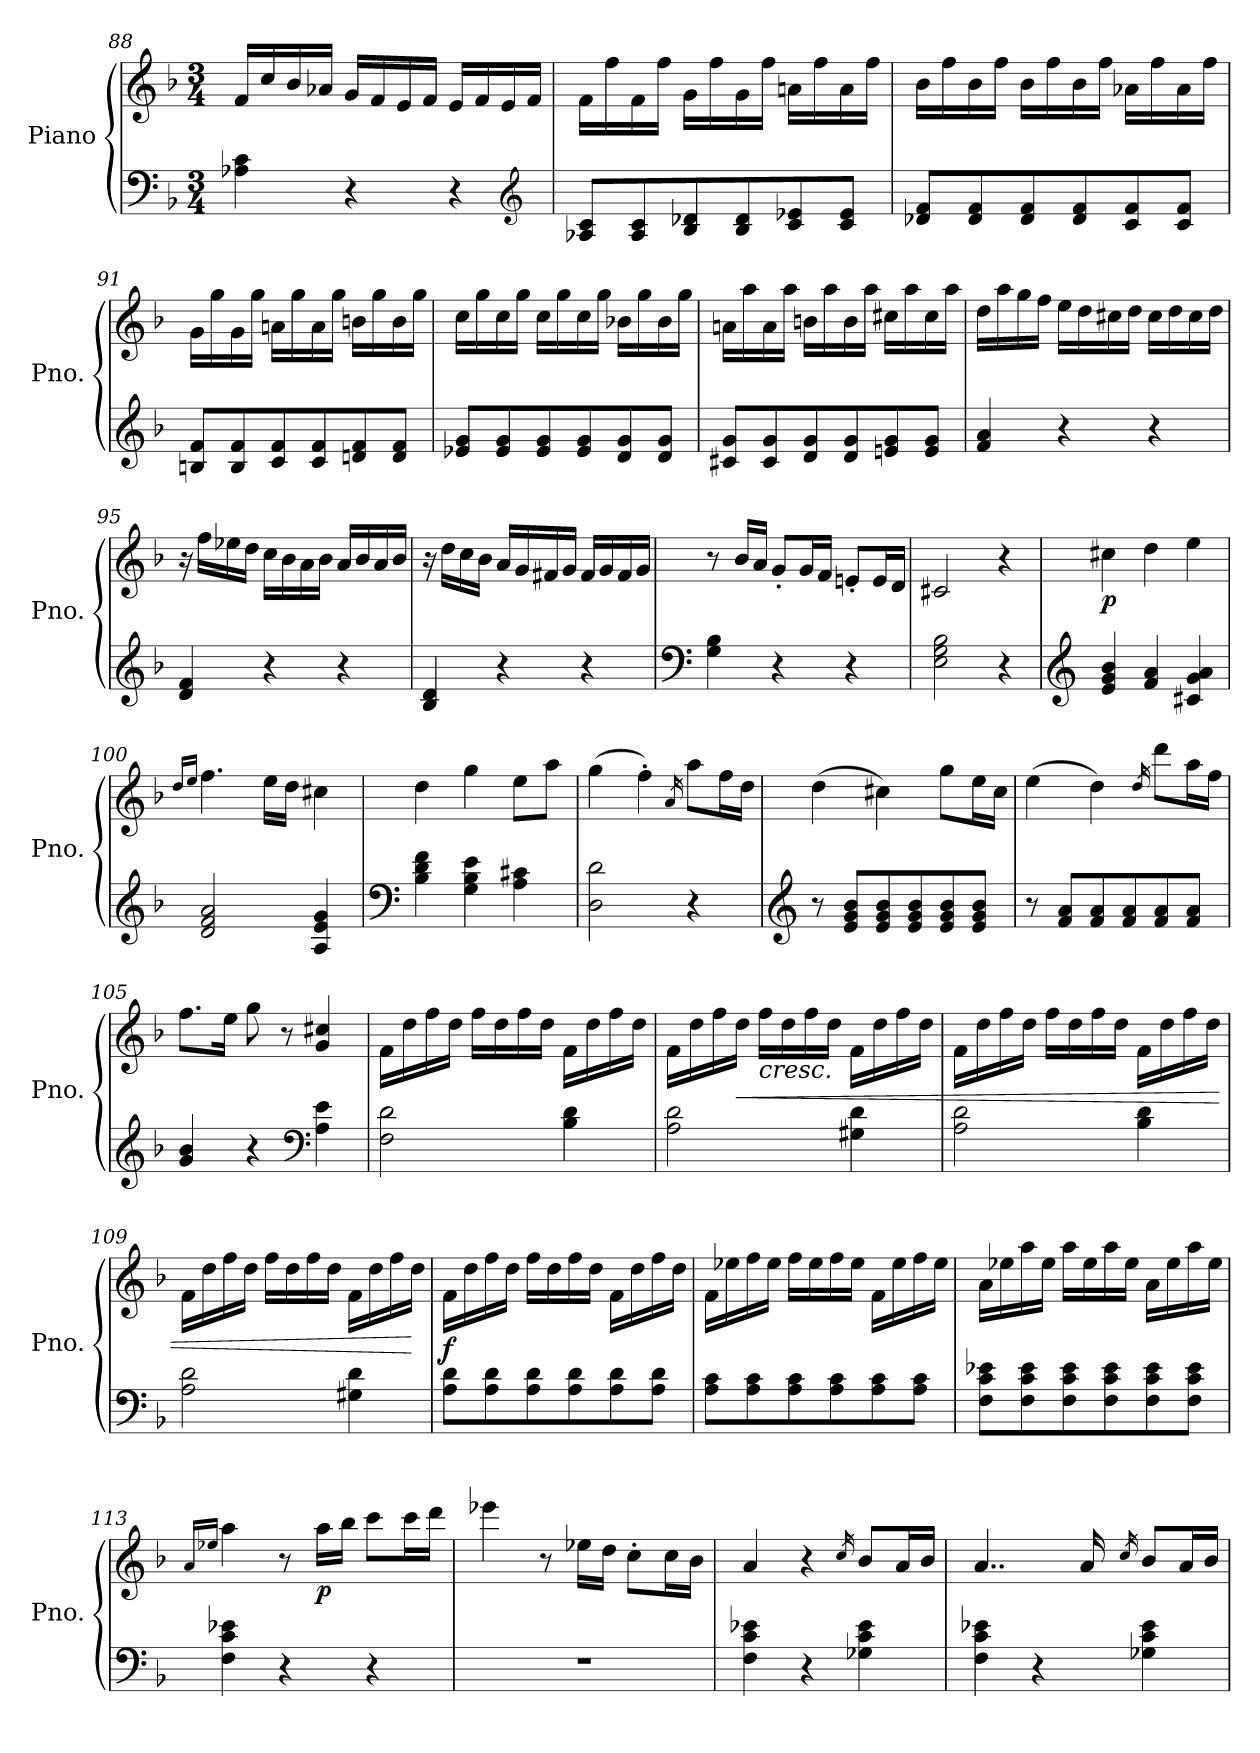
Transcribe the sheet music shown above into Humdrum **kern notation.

**kern	**kern	**dynam
*part1	*part1	*part1
*staff2	*staff1	*staff1/2
*I"Piano	*	*
*I'Pno.	*	*
*clefF4	*clefG2	*
*k[b-]	*k[b-]	*
*F:	*F:	*
*M3/4	*M3/4	*
=88	=88	=88
4A-X\ 4c\	16f/LL	.
.	16cc/	.
.	16b-/	.
.	16a-X/JJ	.
4r	16g/LL	.
.	16f/	.
.	16e/	.
.	16f/JJ	.
4r	16e/LL	.
.	16f/	.
.	16e/	.
*clefG2	*	*
.	16f/JJ	.
!!LO:LB:g=z
=89	=89	=89
8A-X/ 8c/L	16f\LL	.
.	16ff\	.
8A-/ 8c/	16f\	.
.	16ff\JJ	.
8B-/ 8d-X/	16g\LL	.
.	16ff\	.
8B-/ 8d-/	16g\	.
.	16ff\JJ	.
8c/ 8e-X/	16an\LL	.
.	16ff\	.
8c/ 8e-/J	16a\	.
.	16ff\JJ	.
!!LO:LB:g=z
=90	=90	=90
8d-X/ 8f/L	16b-\LL	.
.	16ff\	.
8d-/ 8f/	16b-\	.
.	16ff\JJ	.
8d-/ 8f/	16b-\LL	.
.	16ff\	.
8d-/ 8f/	16b-\	.
.	16ff\JJ	.
8c/ 8f/	16a-X\LL	.
.	16ff\	.
8c/ 8f/J	16a-\	.
.	16ff\JJ	.
=91	=91	=91
8Bn/ 8f/L	16g\LL	.
.	16gg\	.
8B/ 8f/	16g\	.
.	16gg\JJ	.
8c/ 8f/	16an\LL	.
.	16gg\	.
8c/ 8f/	16a\	.
.	16gg\JJ	.
8dn/ 8f/	16bn\LL	.
.	16gg\	.
8d/ 8f/J	16b\	.
.	16gg\JJ	.
=92	=92	=92
8e-X/ 8g/L	16cc\LL	.
.	16gg\	.
8e-/ 8g/	16cc\	.
.	16gg\JJ	.
8e-/ 8g/	16cc\LL	.
.	16gg\	.
8e-/ 8g/	16cc\	.
.	16gg\JJ	.
8d/ 8g/	16b-X\LL	.
.	16gg\	.
8d/ 8g/J	16b-\	.
.	16gg\JJ	.
!!LO:LB:g=z
=93	=93	=93
8c#X/ 8g/L	16an\LL	.
.	16aa\	.
8c#/ 8g/	16a\	.
.	16aa\JJ	.
8d/ 8g/	16bn\LL	.
.	16aa\	.
8d/ 8g/	16b\	.
.	16aa\JJ	.
8en/ 8g/	16cc#X\LL	.
.	16aa\	.
8e/ 8g/J	16cc#\	.
.	16aa\JJ	.
!!LO:LB:g=z
=94	=94	=94
4f/ 4a/	16dd\LL	.
.	16aa\	.
.	16gg\	.
.	16ff\JJ	.
4r	16ee\LL	.
.	16dd\	.
.	16cc#X\	.
.	16dd\JJ	.
4r	16cc#\LL	.
.	16dd\	.
.	16cc#\	.
.	16dd\JJ	.
=95	=95	=95
4d/ 4f/	16r	.
.	16ff\LL	.
.	16ee-X\	.
.	16dd\JJ	.
4r	16cc\LL	.
.	16b-\	.
.	16a\	.
.	16b-\JJ	.
4r	16a/LL	.
.	16b-/	.
.	16a/	.
.	16b-/JJ	.
=96	=96	=96
4B-/ 4d/	16r	.
.	16dd\LL	.
.	16cc\	.
.	16b-\JJ	.
4r	16a/LL	.
.	16g/	.
.	16f#X/	.
.	16g/JJ	.
4r	16f#/LL	.
.	16g/	.
.	16f#/	.
.	16g/JJ	.
=97	=97	=97
*clefF4	*	*
4G\ 4B-\	8r	.
.	16b-/LL	.
.	16a/JJ	.
4r	8g'/L	.
.	16g/L	.
.	16f/JJ	.
4r	8en'/L	.
.	16e/L	.
.	16d/JJ	.
!!LO:PB:g=z
=98	=98	=98
2E\ 2G\ 2B-\	2c#X/	.
4r	4r	.
!!LO:LB:g=z
=99	=99	=99
*clefG2	*	*
!	!	!LO:DY:b
4e/ 4g/ 4b-/	4cc#X\	p
4f/ 4a/	4dd\	.
4c#X/ 4g/ 4a/	4ee\	.
=100	=100	=100
.	16qdd/LL	.
.	16qee/JJ	.
2d/ 2f/ 2a/	4.ff\	.
.	16ee\LL	.
.	16dd\JJ	.
4A/ 4e/ 4g/	4cc#X\	.
=101	=101	=101
*clefF4	*	*
4B-\ 4d\ 4f\	4dd\	.
4G\ 4B-\ 4e\	4gg\	.
4A\ 4c#X\	8ee\L	.
.	8aa\J	.
=102	=102	=102
2D\ 2d\	(4gg\	.
.	4ff'\)	.
.	16qa/	.
4r	8aa\L	.
.	16ff\L	.
.	16dd\JJ	.
=103	=103	=103
*clefG2	*	*
8r	(4dd\	.
8e/ 8g/ 8b-/L	.	.
8e/ 8g/ 8b-/	4cc#X\)	.
8e/ 8g/ 8b-/	.	.
8e/ 8g/ 8b-/	8gg\L	.
8e/ 8g/ 8b-/J	16ee\L	.
.	16cc#\JJ	.
=104	=104	=104
8r	(4ee\	.
8f/ 8a/L	.	.
8f/ 8a/	4dd\)	.
8f/ 8a/	.	.
.	16qdd/	.
8f/ 8a/	8ddd\L	.
8f/ 8a/J	16aa\L	.
.	16ff\JJ	.
!!LO:LB:g=z
=105	=105	=105
4g/ 4b-/	8.ff\L	.
.	16ee\Jk	.
4r	8gg\	.
.	8r	.
*clefF4	*	*
4A\ 4e\	4g/ 4cc#X/	.
!!LO:LB:g=z
=106	=106	=106
2F\ 2d\	16f\LL	.
.	16dd\	.
.	16ff\	.
.	16dd\JJ	.
.	16ff\LL	.
.	16dd\	.
.	16ff\	.
.	16dd\JJ	.
4B-\ 4d\	16f\LL	.
.	16dd\	.
.	16ff\	.
.	16dd\JJ	.
=107	=107	=107
2A\ 2d\	16f\LL	.
.	16dd\	.
.	16ff\	.
!	!	!LO:HP:b
.	16dd\JJ	<
!	!LO:TX:b:i:t=cresc.	!
.	16ff\LL	.
.	16dd\	.
.	16ff\	.
.	16dd\JJ	.
4G#X\ 4d\	16f\LL	.
.	16dd\	.
.	16ff\	.
.	16dd\JJ	.
=108	=108	=108
2A\ 2d\	16f\LL	.
.	16dd\	.
.	16ff\	.
.	16dd\JJ	.
.	16ff\LL	.
.	16dd\	.
.	16ff\	.
.	16dd\JJ	.
4B-\ 4d\	16f\LL	.
.	16dd\	.
.	16ff\	.
.	16dd\JJ	.
=109	=109	=109
2A\ 2d\	16f\LL	.
.	16dd\	.
.	16ff\	.
.	16dd\JJ	.
.	16ff\LL	.
.	16dd\	.
.	16ff\	.
.	16dd\JJ	.
4G#X\ 4d\	16f\LL	.
.	16dd\	.
.	16ff\	.
.	16dd\JJ	[
!!LO:LB:g=z
=110	=110	=110
!	!	!LO:DY:b
8A\ 8d\L	16f\LL	f
.	16dd\	.
8A\ 8d\	16ff\	.
.	16dd\JJ	.
8A\ 8d\	16ff\LL	.
.	16dd\	.
8A\ 8d\	16ff\	.
.	16dd\JJ	.
8A\ 8d\	16f\LL	.
.	16dd\	.
8A\ 8d\J	16ff\	.
.	16dd\JJ	.
=111	=111	=111
8A\ 8c\L	16f\LL	.
.	16ee-X\	.
8A\ 8c\	16ff\	.
.	16ee-\JJ	.
8A\ 8c\	16ff\LL	.
.	16ee-\	.
8A\ 8c\	16ff\	.
.	16ee-\JJ	.
8A\ 8c\	16f\LL	.
.	16ee-\	.
8A\ 8c\J	16ff\	.
.	16ee-\JJ	.
=112	=112	=112
8F\ 8c\ 8e-X\L	16a\LL	.
.	16ee-X\	.
8F\ 8c\ 8e-\	16aa\	.
.	16ee-\JJ	.
8F\ 8c\ 8e-\	16aa\LL	.
.	16ee-\	.
8F\ 8c\ 8e-\	16aa\	.
.	16ee-\JJ	.
8F\ 8c\ 8e-\	16a\LL	.
.	16ee-\	.
8F\ 8c\ 8e-\J	16aa\	.
.	16ee-\JJ	.
=113	=113	=113
.	16qa/LL	.
.	16qee-X/JJ	.
4F\ 4c\ 4e-X\	4aa\	.
4r	8r	.
!	!	!LO:DY:b
.	16aa\LL	p
.	16bb-\JJ	.
4r	8ccc\L	.
.	16ccc\L	.
.	16ddd\JJ	.
!!LO:LB:g=z
=114	=114	=114
2.r	4eee-X\	.
.	8r	.
.	16ee-X\LL	.
.	16dd\JJ	.
.	8cc'\L	.
.	16cc\L	.
.	16b-\JJ	.
=115	=115	=115
4F\ 4c\ 4e-X\	4a/	.
4r	4r	.
.	16qcc/	.
4G-X\ 4c\ 4e-\	8b-/L	.
.	16a/L	.
.	16b-/JJ	.
=116	=116	=116
4F\ 4c\ 4e-X\	4..a/	.
4r	.	.
.	16a/	.
.	16qcc/	.
4G-X\ 4c\ 4e-\	8b-/L	.
.	16a/L	.
.	16b-/JJ	.
=	=	=
*-	*-	*-
